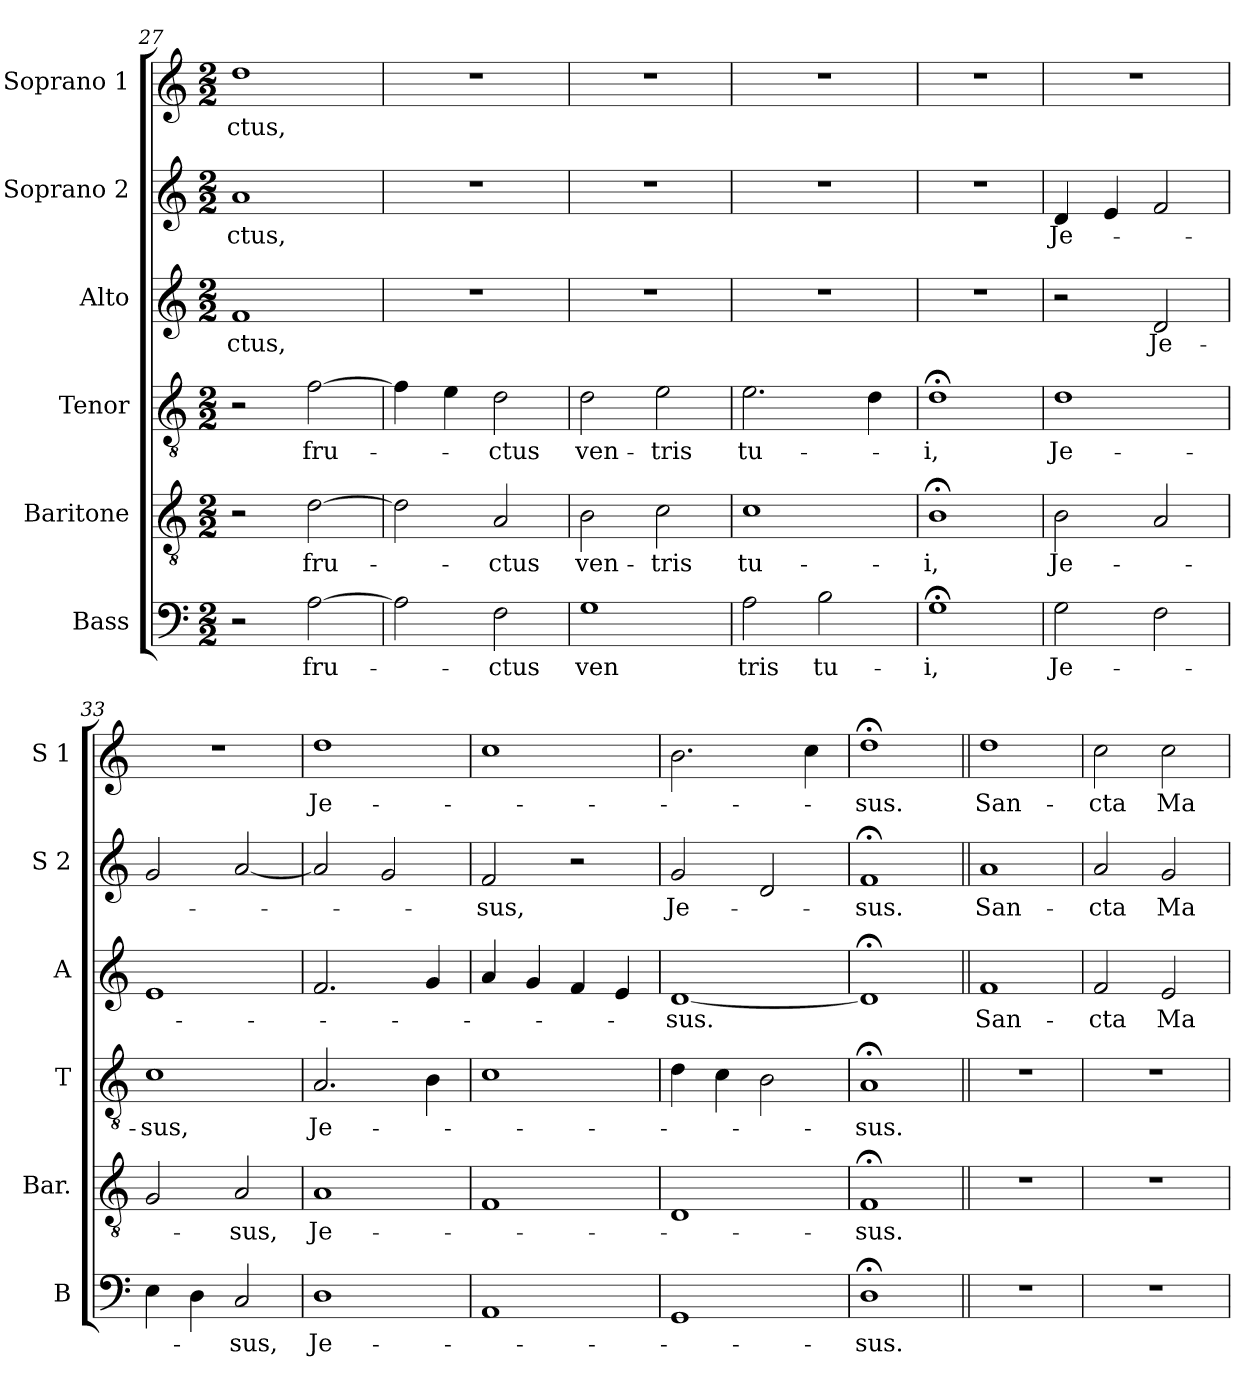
**kern	**text	**kern	**text	**kern	**text	**kern	**text	**kern	**text	**kern	**text
*part6	*part6	*part5	*part5	*part4	*part4	*part3	*part3	*part2	*part2	*part1	*part1
*staff6	*staff6	*staff5	*staff5	*staff4	*staff4	*staff3	*staff3	*staff2	*staff2	*staff1	*staff1
*I"Bass	*	*I"Baritone	*	*I"Tenor	*	*I"Alto	*	*I"Soprano 2	*	*I"Soprano 1	*
*I'B	*	*I'Bar.	*	*I'T	*	*I'A	*	*I'S 2	*	*I'S 1	*
*clefF4	*	*clefGv2	*	*clefGv2	*	*clefG2	*	*clefG2	*	*clefG2	*
*k[]	*	*k[]	*	*k[]	*	*k[]	*	*k[]	*	*k[]	*
*C:	*	*C:	*	*C:	*	*C:	*	*C:	*	*C:	*
*M2/2	*	*M2/2	*	*M2/2	*	*M2/2	*	*M2/2	*	*M2/2	*
=27	=27	=27	=27	=27	=27	=27	=27	=27	=27	=27	=27
2r	.	2r	.	2r	.	1f	-ctus,	1a	-ctus,	1dd	-ctus,
[2A\	fru-	[2d\	fru-	[2f\	fru-	.	.	.	.	.	.
=28	=28	=28	=28	=28	=28	=28	=28	=28	=28	=28	=28
2A\]	.	2d\]	.	4f\]	.	1r	.	1r	.	1r	.
.	.	.	.	4e\	.	.	.	.	.	.	.
2F\	-ctus	2A/	-ctus	2d\	-ctus	.	.	.	.	.	.
=29	=29	=29	=29	=29	=29	=29	=29	=29	=29	=29	=29
1G	ven	2B\	ven-	2d\	ven-	1r	.	1r	.	1r	.
.	.	2c\	-tris	2e\	-tris	.	.	.	.	.	.
=30	=30	=30	=30	=30	=30	=30	=30	=30	=30	=30	=30
2A\	tris	1c	tu-	2.e\	tu-	1r	.	1r	.	1r	.
2B\	tu-	.	.	.	.	.	.	.	.	.	.
.	.	.	.	4d\	.	.	.	.	.	.	.
!!LO:LB:g=z
=31	=31	=31	=31	=31	=31	=31	=31	=31	=31	=31	=31
1G;<	-i,	1B;<	-i,	1d;<	-i,	1r	.	1r	.	1r	.
=32	=32	=32	=32	=32	=32	=32	=32	=32	=32	=32	=32
2G\	Je-	2B\	Je-	1d	Je-	2r	.	4d/	Je-	1r	.
.	.	.	.	.	.	.	.	4e/	.	.	.
2F\	.	2A/	.	.	.	2d/	Je-	2f/	.	.	.
=33	=33	=33	=33	=33	=33	=33	=33	=33	=33	=33	=33
4E\	.	2G/	.	1c	-sus,	1e	.	2g/	.	1r	.
4D\	.	.	.	.	.	.	.	.	.	.	.
2C/	-sus,	2A/	-sus,	.	.	.	.	[2a/	.	.	.
=34	=34	=34	=34	=34	=34	=34	=34	=34	=34	=34	=34
1D	Je-	1A	Je-	2.A/	Je-	2.f/	.	2a/]	.	1dd	Je-
.	.	.	.	.	.	.	.	2g/	.	.	.
.	.	.	.	4B\	.	4g/	.	.	.	.	.
=35	=35	=35	=35	=35	=35	=35	=35	=35	=35	=35	=35
1AA	.	1F	.	1c	.	4a/	.	2f/	-sus,	1cc	.
.	.	.	.	.	.	4g/	.	.	.	.	.
.	.	.	.	.	.	4f/	.	2r	.	.	.
.	.	.	.	.	.	4e/	.	.	.	.	.
=36	=36	=36	=36	=36	=36	=36	=36	=36	=36	=36	=36
1GG	.	1D	.	4d\	.	[1d	-sus.	2g/	Je-	2.b\	.
.	.	.	.	4c\	.	.	.	.	.	.	.
.	.	.	.	2B\	.	.	.	2d/	.	.	.
.	.	.	.	.	.	.	.	.	.	4cc\	.
=37	=37	=37	=37	=37	=37	=37	=37	=37	=37	=37	=37
1D;<	-sus.	1F;<	-sus.	1A;<	-sus.	1d;<]	.	1f;<	-sus.	1dd;<	-sus.
=38||	=38||	=38||	=38||	=38||	=38||	=38||	=38||	=38||	=38||	=38||	=38||
1r	.	1r	.	1r	.	1f	San-	1a	San-	1dd	San-
=39	=39	=39	=39	=39	=39	=39	=39	=39	=39	=39	=39
1r	.	1r	.	1r	.	2f/	-cta	2a/	-cta	2cc\	-cta
.	.	.	.	.	.	2e/	Ma-	2g/	Ma-	2cc\	Ma-
=	=	=	=	=	=	=	=	=	=	=	=
*-	*-	*-	*-	*-	*-	*-	*-	*-	*-	*-	*-
